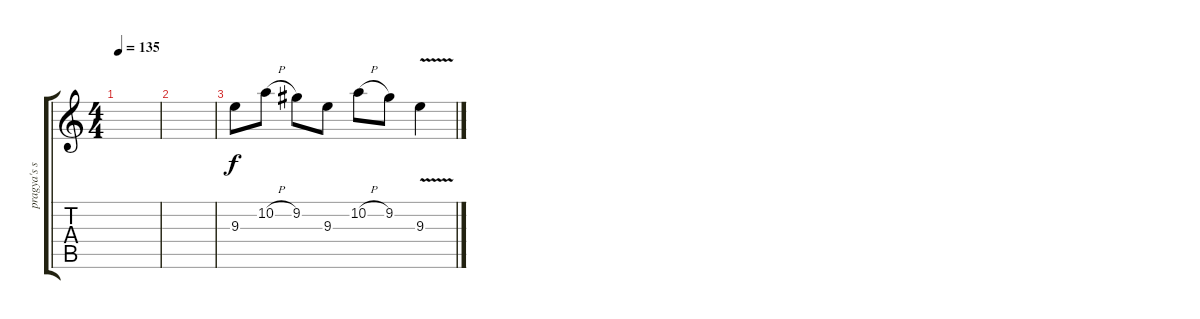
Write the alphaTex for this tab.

\track ("pragya's solo" "pragya's s") {instrument overdrivenguitar}
\staff {score tabs}
\tuning (E4 B3 G3 D3 A2 E2) {hide}
\ts (4 4)
\tempo 135
\clef g2
\ks c
|
|
9.3.8{instrument guitarharmonics} 10.2{h}.8 9.2.8 9.3.8 10.2{h}.8 9.2.8 9.3{v}.4
